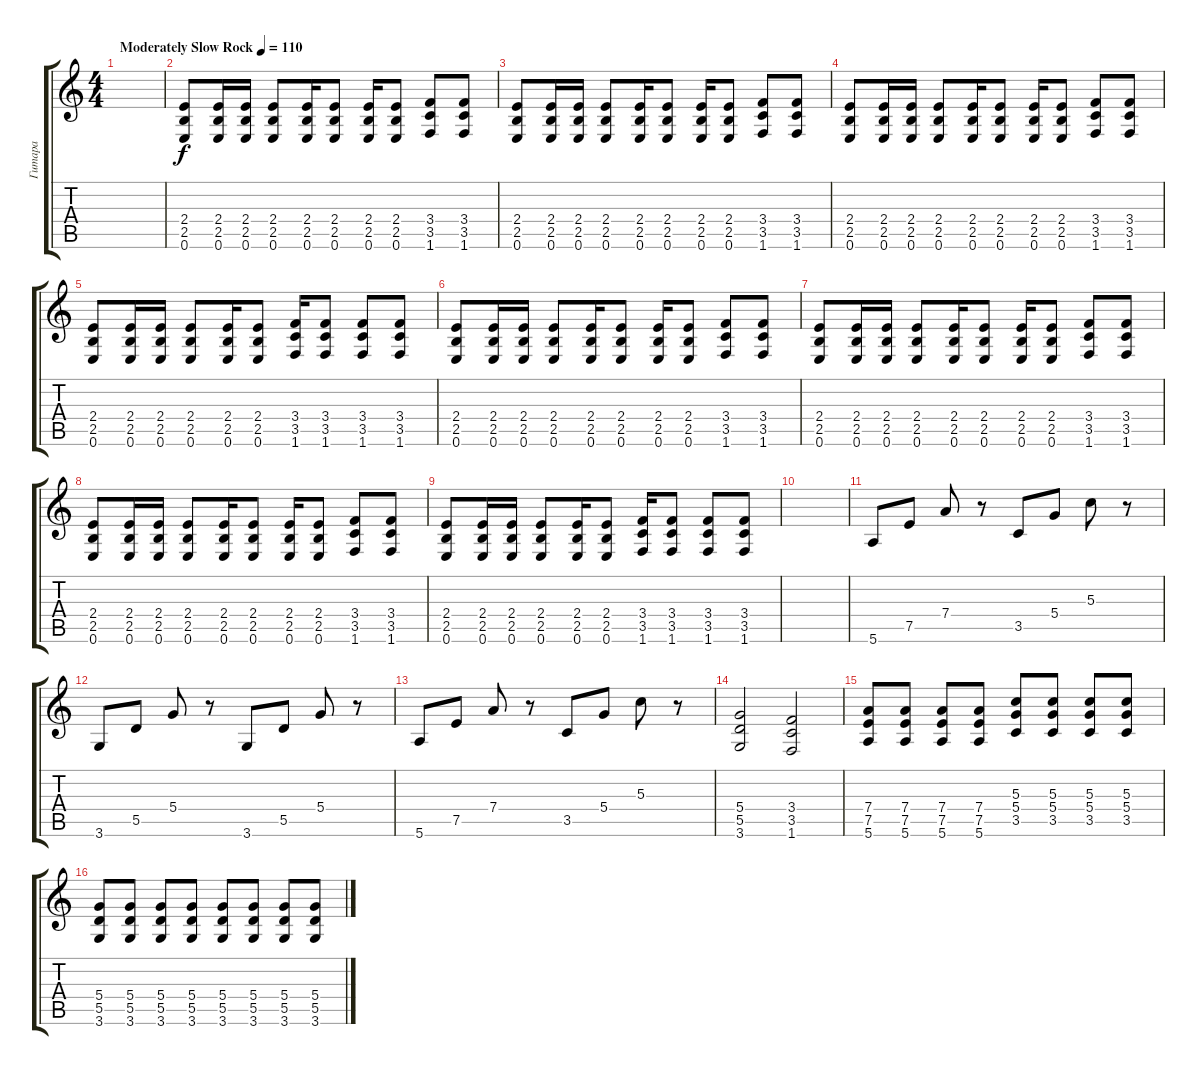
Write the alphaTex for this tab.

\track ("Гитара" "Гитара") {instrument distortionguitar}
\staff {score tabs}
\tuning (E4 B3 G3 D3 A2 E2) {hide}
\ts (4 4)
\tempo (110 "Moderately Slow Rock")
\clef g2
\ks c
|
(2.4 2.5 0.6).8 (2.4 2.5 0.6).16 (2.4 2.5 0.6).16 (2.4 2.5 0.6).8 (2.4 2.5 0.6).16 (2.4 2.5 0.6).8 (2.4 2.5 0.6).16 (2.4 2.5 0.6).8 (3.4 3.5 1.6).8 (3.4 3.5 1.6).8 |
(2.4 2.5 0.6).8 (2.4 2.5 0.6).16 (2.4 2.5 0.6).16 (2.4 2.5 0.6).8 (2.4 2.5 0.6).16 (2.4 2.5 0.6).8 (2.4 2.5 0.6).16 (2.4 2.5 0.6).8 (3.4 3.5 1.6).8 (3.4 3.5 1.6).8 |
(2.4 2.5 0.6).8 (2.4 2.5 0.6).16 (2.4 2.5 0.6).16 (2.4 2.5 0.6).8 (2.4 2.5 0.6).16 (2.4 2.5 0.6).8 (2.4 2.5 0.6).16 (2.4 2.5 0.6).8 (3.4 3.5 1.6).8 (3.4 3.5 1.6).8 |
(2.4 2.5 0.6).8 (2.4 2.5 0.6).16 (2.4 2.5 0.6).16 (2.4 2.5 0.6).8 (2.4 2.5 0.6).16 (2.4 2.5 0.6).8 (3.4 3.5 1.6).16 (3.4 3.5 1.6).8 (3.4 3.5 1.6).8 (3.4 3.5 1.6).8 |
(2.4 2.5 0.6).8 (2.4 2.5 0.6).16 (2.4 2.5 0.6).16 (2.4 2.5 0.6).8 (2.4 2.5 0.6).16 (2.4 2.5 0.6).8 (2.4 2.5 0.6).16 (2.4 2.5 0.6).8 (3.4 3.5 1.6).8 (3.4 3.5 1.6).8 |
(2.4 2.5 0.6).8 (2.4 2.5 0.6).16 (2.4 2.5 0.6).16 (2.4 2.5 0.6).8 (2.4 2.5 0.6).16 (2.4 2.5 0.6).8 (2.4 2.5 0.6).16 (2.4 2.5 0.6).8 (3.4 3.5 1.6).8 (3.4 3.5 1.6).8 |
(2.4 2.5 0.6).8 (2.4 2.5 0.6).16 (2.4 2.5 0.6).16 (2.4 2.5 0.6).8 (2.4 2.5 0.6).16 (2.4 2.5 0.6).8 (2.4 2.5 0.6).16 (2.4 2.5 0.6).8 (3.4 3.5 1.6).8 (3.4 3.5 1.6).8 |
(2.4 2.5 0.6).8 (2.4 2.5 0.6).16 (2.4 2.5 0.6).16 (2.4 2.5 0.6).8 (2.4 2.5 0.6).16 (2.4 2.5 0.6).8 (3.4 3.5 1.6).16 (3.4 3.5 1.6).8 (3.4 3.5 1.6).8 (3.4 3.5 1.6).8 |
|
5.6.8 7.5.8 7.4.8 r.8 3.5.8 5.4.8 5.3.8 r.8 |
3.6.8 5.5.8 5.4.8 r.8 3.6.8 5.5.8 5.4.8 r.8 |
5.6.8 7.5.8 7.4.8 r.8 3.5.8 5.4.8 5.3.8 r.8 |
(5.4 5.5 3.6).2 (3.4 3.5 1.6).2 |
(7.4 7.5 5.6).8 (7.4 7.5 5.6).8 (7.4 7.5 5.6).8 (7.4 7.5 5.6).8 (5.3 5.4 3.5).8 (5.3 5.4 3.5).8 (5.3 5.4 3.5).8 (5.3 5.4 3.5).8 |
(5.4 5.5 3.6).8 (5.4 5.5 3.6).8 (5.4 5.5 3.6).8 (5.4 5.5 3.6).8 (5.4 5.5 3.6).8 (5.4 5.5 3.6).8 (5.4 5.5 3.6).8 (5.4 5.5 3.6).8
